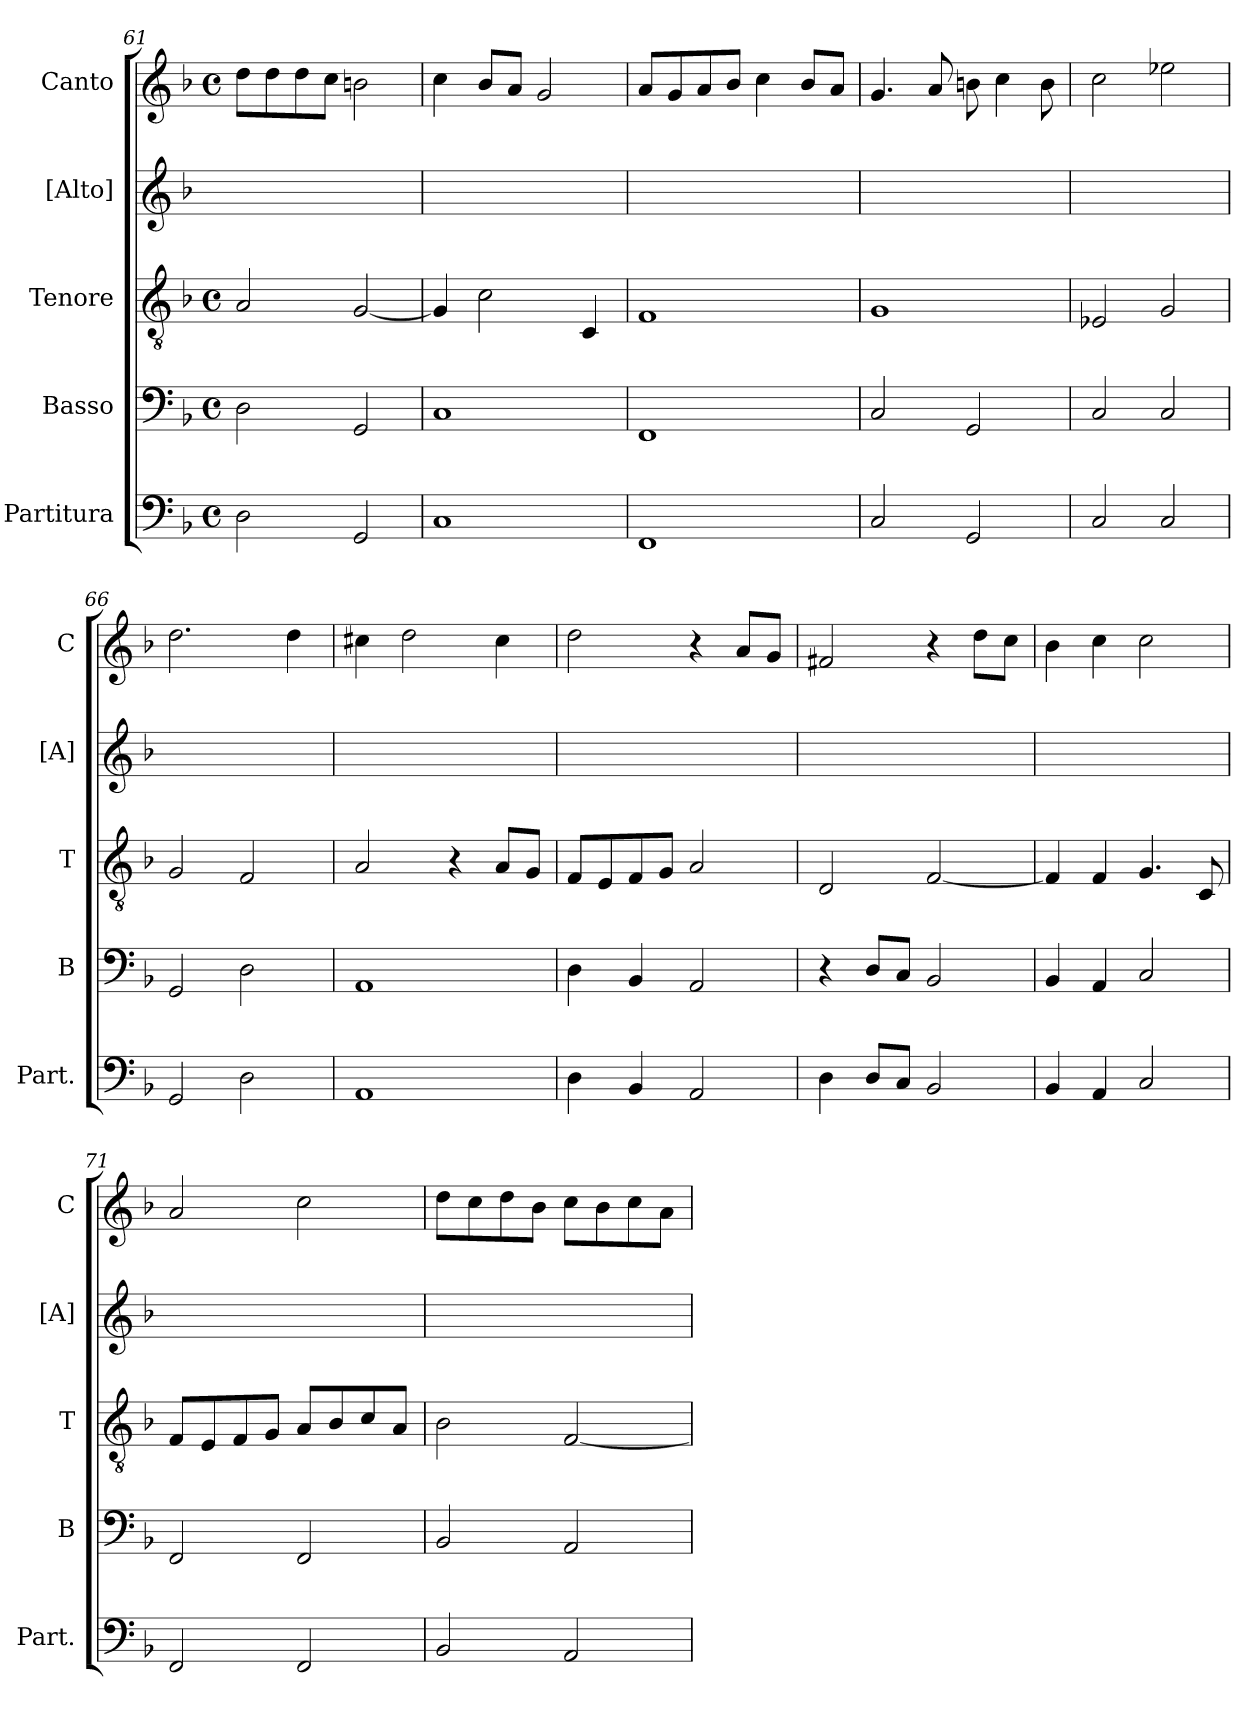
**kern	**kern	**kern	**kern	**kern
*part5	*part4	*part3	*part2	*part1
*staff5	*staff4	*staff3	*staff2	*staff1
*I"Partitura	*I"Basso	*I"Tenore	*I"[Alto]	*I"Canto
*I'Part.	*I'B	*I'T	*I'[A]	*I'C
*clefF4	*clefF4	*clefGv2	*clefG2	*clefG2
*k[b-]	*k[b-]	*k[b-]	*k[b-]	*k[b-]
*F:	*F:	*F:	*F:	*F:
*M4/4	*M4/4	*M4/4	*	*M4/4
*met(c)	*met(c)	*met(c)	*	*met(c)
=61	=61	=61	=61	=61
2D\	2D\	2A/	1ryy	8dd\L
.	.	.	.	8dd\
.	.	.	.	8dd\
.	.	.	.	8cc\J
2GG/	2GG/	[2G/	.	2bn\
=62	=62	=62	=62	=62
1C	1C	4G/]	1ryy	4cc\
.	.	2c\	.	8b-/L
.	.	.	.	8a/J
.	.	.	.	2g/
.	.	4C/	.	.
=63	=63	=63	=63	=63
1FF	1FF	1F	1ryy	8a/L
.	.	.	.	8g/
.	.	.	.	8a/
.	.	.	.	8b-/J
.	.	.	.	4cc\
.	.	.	.	8b-/L
.	.	.	.	8a/J
=64	=64	=64	=64	=64
2C/	2C/	1G	1ryy	4.g/
.	.	.	.	8a/
2GG/	2GG/	.	.	8bn\
.	.	.	.	4cc\
.	.	.	.	8b\
=65	=65	=65	=65	=65
2C/	2C/	2E-X/	1ryy	2cc\
2C/	2C/	2G/	.	2ee-X\
=66	=66	=66	=66	=66
2GG/	2GG/	2G/	1ryy	2.dd\
2D\	2D\	2F/	.	.
.	.	.	.	4dd\
=67	=67	=67	=67	=67
1AA	1AA	2A/	1ryy	4cc#X\
.	.	.	.	2dd\
.	.	4r	.	.
.	.	8A/L	.	4cc#\
.	.	8G/J	.	.
=68	=68	=68	=68	=68
4D\	4D\	8F/L	1ryy	2dd\
.	.	8E/	.	.
4BB-/	4BB-/	8F/	.	.
.	.	8G/J	.	.
2AA/	2AA/	2A/	.	4r
.	.	.	.	8a/L
.	.	.	.	8g/J
=69	=69	=69	=69	=69
4D\	4r	2D/	1ryy	2f#X/
8D/L	8D/L	.	.	.
8C/J	8C/J	.	.	.
2BB-/	2BB-/	[2F/	.	4r
.	.	.	.	8dd\L
.	.	.	.	8cc\J
=70	=70	=70	=70	=70
4BB-/	4BB-/	4F/]	1ryy	4b-\
4AA/	4AA/	4F/	.	4cc\
2C/	2C/	4.G/	.	2cc\
.	.	8C/	.	.
=71	=71	=71	=71	=71
2FF/	2FF/	8F/L	1ryy	2a/
.	.	8E/	.	.
.	.	8F/	.	.
.	.	8G/J	.	.
2FF/	2FF/	8A/L	.	2cc\
.	.	8B-/	.	.
.	.	8c/	.	.
.	.	8A/J	.	.
=72	=72	=72	=72	=72
2BB-/	2BB-/	2B-\	1ryy	8dd\L
.	.	.	.	8cc\
.	.	.	.	8dd\
.	.	.	.	8b-\J
2AA/	2AA/	[2F/	.	8cc\L
.	.	.	.	8b-\
.	.	.	.	8cc\
.	.	.	.	8a\J
=	=	=	=	=
*-	*-	*-	*-	*-
